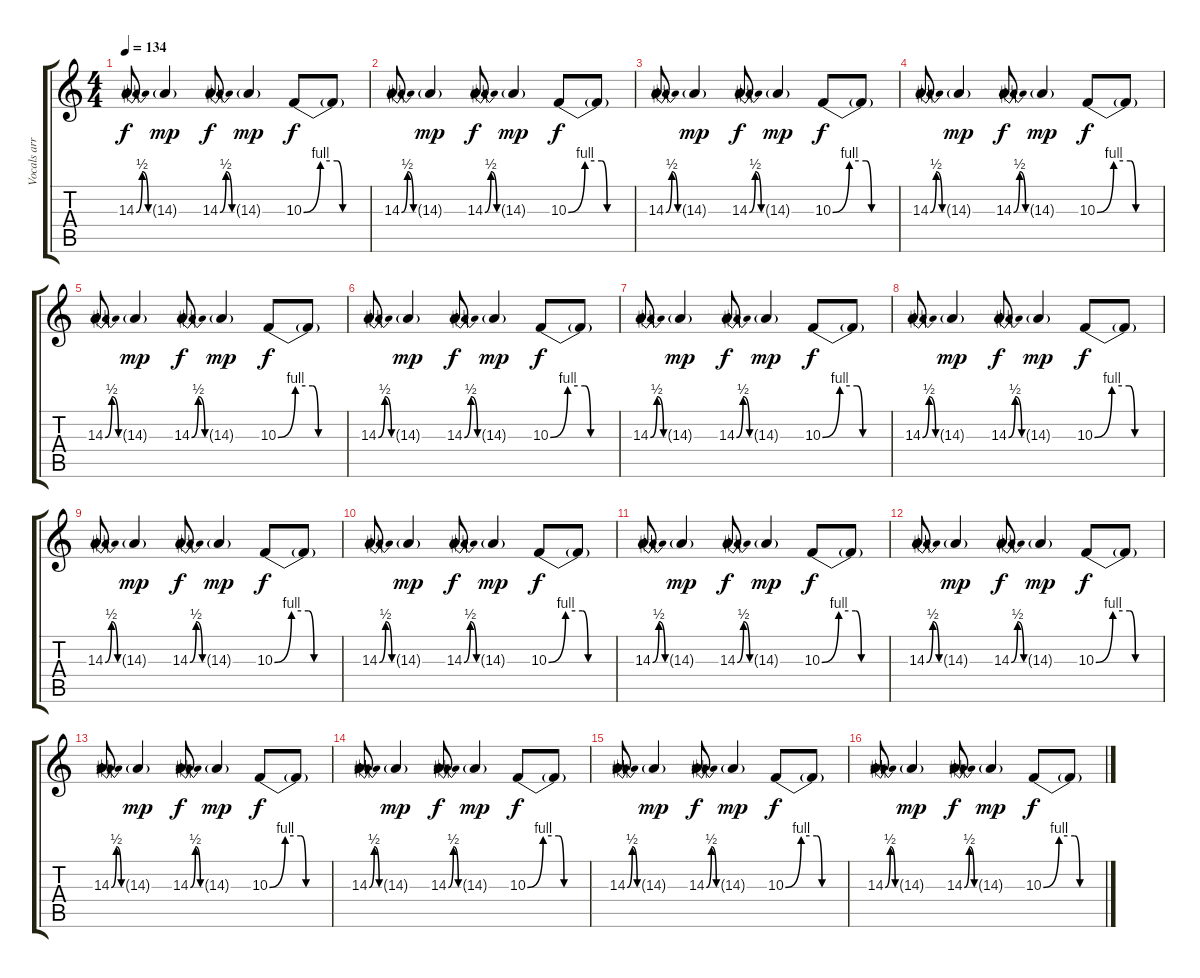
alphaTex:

\track ("Vocals arr. for Guitar" "Vocals arr") {instrument whistle}
\staff {score tabs}
\tuning (E4 B3 G3 D3 A2 E2) {hide}
\ts (4 4)
\tempo 134
\clef g2
\ks c
14.3{be (bendrelease 0 0 30 2 30 2 60 0)}.8{dy f} 14.3{g}.4{dy mp} 14.3{be (bendrelease 0 0 30 2 30 2 60 0)}.8{dy f} 14.3{g}.4{dy mp} 10.3{be (custom 0 0 15 4 30 4 35 0 60 0)}.8{dy f} 10.3{t}.8 |
14.3{be (bendrelease 0 0 30 2 30 2 60 0)}.8 14.3{g}.4{dy mp} 14.3{be (bendrelease 0 0 30 2 30 2 60 0)}.8{dy f} 14.3{g}.4{dy mp} 10.3{be (custom 0 0 15 4 30 4 35 0 60 0)}.8{dy f} 10.3{t}.8 |
14.3{be (bendrelease 0 0 30 2 30 2 60 0)}.8 14.3{g}.4{dy mp} 14.3{be (bendrelease 0 0 30 2 30 2 60 0)}.8{dy f} 14.3{g}.4{dy mp} 10.3{be (custom 0 0 15 4 30 4 35 0 60 0)}.8{dy f} 10.3{t}.8 |
14.3{be (bendrelease 0 0 30 2 30 2 60 0)}.8 14.3{g}.4{dy mp} 14.3{be (bendrelease 0 0 30 2 30 2 60 0)}.8{dy f} 14.3{g}.4{dy mp} 10.3{be (custom 0 0 15 4 30 4 35 0 60 0)}.8{dy f} 10.3{t}.8 |
14.3{be (bendrelease 0 0 30 2 30 2 60 0)}.8 14.3{g}.4{dy mp} 14.3{be (bendrelease 0 0 30 2 30 2 60 0)}.8{dy f} 14.3{g}.4{dy mp} 10.3{be (custom 0 0 15 4 30 4 35 0 60 0)}.8{dy f} 10.3{t}.8 |
14.3{be (bendrelease 0 0 30 2 30 2 60 0)}.8 14.3{g}.4{dy mp} 14.3{be (bendrelease 0 0 30 2 30 2 60 0)}.8{dy f} 14.3{g}.4{dy mp} 10.3{be (custom 0 0 15 4 30 4 35 0 60 0)}.8{dy f} 10.3{t}.8 |
14.3{be (bendrelease 0 0 30 2 30 2 60 0)}.8 14.3{g}.4{dy mp} 14.3{be (bendrelease 0 0 30 2 30 2 60 0)}.8{dy f} 14.3{g}.4{dy mp} 10.3{be (custom 0 0 15 4 30 4 35 0 60 0)}.8{dy f} 10.3{t}.8 |
14.3{be (bendrelease 0 0 30 2 30 2 60 0)}.8 14.3{g}.4{dy mp} 14.3{be (bendrelease 0 0 30 2 30 2 60 0)}.8{dy f} 14.3{g}.4{dy mp} 10.3{be (custom 0 0 15 4 30 4 35 0 60 0)}.8{dy f} 10.3{t}.8 |
14.3{be (bendrelease 0 0 30 2 30 2 60 0)}.8 14.3{g}.4{dy mp} 14.3{be (bendrelease 0 0 30 2 30 2 60 0)}.8{dy f} 14.3{g}.4{dy mp} 10.3{be (custom 0 0 15 4 30 4 35 0 60 0)}.8{dy f} 10.3{t}.8 |
14.3{be (bendrelease 0 0 30 2 30 2 60 0)}.8 14.3{g}.4{dy mp} 14.3{be (bendrelease 0 0 30 2 30 2 60 0)}.8{dy f} 14.3{g}.4{dy mp} 10.3{be (custom 0 0 15 4 30 4 35 0 60 0)}.8{dy f} 10.3{t}.8 |
14.3{be (bendrelease 0 0 30 2 30 2 60 0)}.8 14.3{g}.4{dy mp} 14.3{be (bendrelease 0 0 30 2 30 2 60 0)}.8{dy f} 14.3{g}.4{dy mp} 10.3{be (custom 0 0 15 4 30 4 35 0 60 0)}.8{dy f} 10.3{t}.8 |
14.3{be (bendrelease 0 0 30 2 30 2 60 0)}.8 14.3{g}.4{dy mp} 14.3{be (bendrelease 0 0 30 2 30 2 60 0)}.8{dy f} 14.3{g}.4{dy mp} 10.3{be (custom 0 0 15 4 30 4 35 0 60 0)}.8{dy f} 10.3{t}.8 |
14.3{be (bendrelease 0 0 30 2 30 2 60 0)}.8 14.3{g}.4{dy mp} 14.3{be (bendrelease 0 0 30 2 30 2 60 0)}.8{dy f} 14.3{g}.4{dy mp} 10.3{be (custom 0 0 15 4 30 4 35 0 60 0)}.8{dy f} 10.3{t}.8 |
14.3{be (bendrelease 0 0 30 2 30 2 60 0)}.8 14.3{g}.4{dy mp} 14.3{be (bendrelease 0 0 30 2 30 2 60 0)}.8{dy f} 14.3{g}.4{dy mp} 10.3{be (custom 0 0 15 4 30 4 35 0 60 0)}.8{dy f} 10.3{t}.8 |
14.3{be (bendrelease 0 0 30 2 30 2 60 0)}.8 14.3{g}.4{dy mp} 14.3{be (bendrelease 0 0 30 2 30 2 60 0)}.8{dy f} 14.3{g}.4{dy mp} 10.3{be (custom 0 0 15 4 30 4 35 0 60 0)}.8{dy f} 10.3{t}.8 |
14.3{be (bendrelease 0 0 30 2 30 2 60 0)}.8 14.3{g}.4{dy mp} 14.3{be (bendrelease 0 0 30 2 30 2 60 0)}.8{dy f} 14.3{g}.4{dy mp} 10.3{be (custom 0 0 15 4 30 4 35 0 60 0)}.8{dy f} 10.3{t}.8
